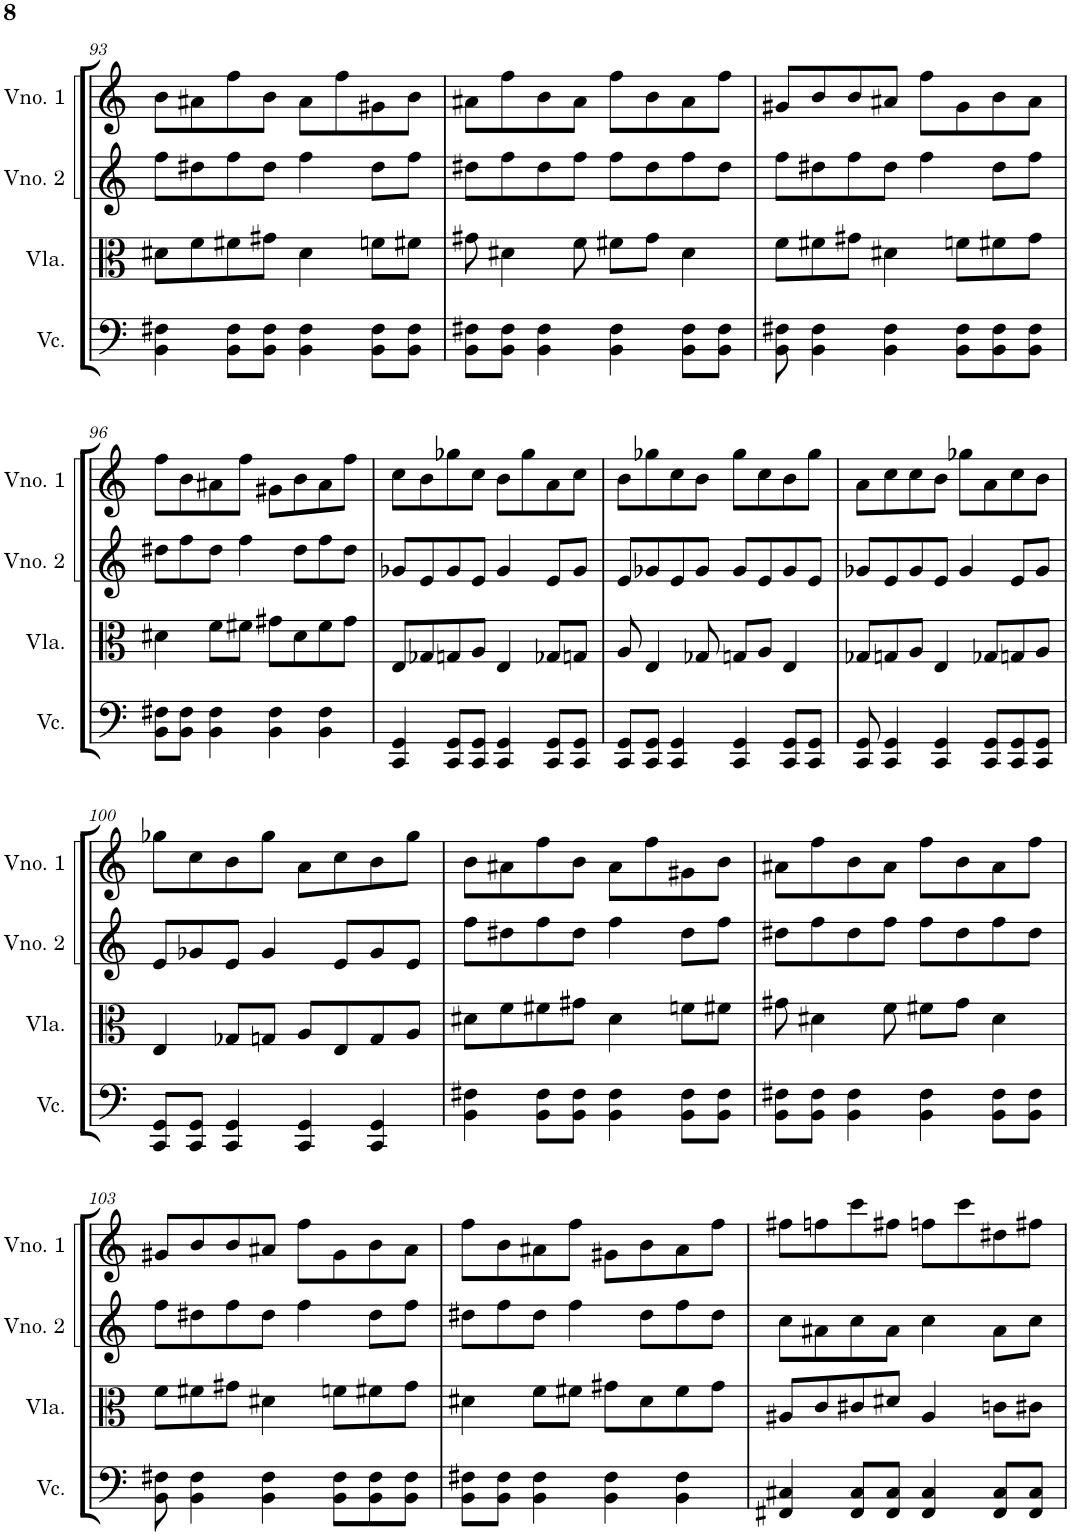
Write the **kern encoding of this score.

**kern	**kern	**kern	**kern
*part4	*part3	*part2	*part1
*staff4	*staff3	*staff2	*staff1
*I"Violoncelo	*I"Viola	*I"Violino 2	*I"Violino 1
*I'Vc.	*I'Vla.	*I'Vno. 2	*I'Vno. 1
!!LO:PB:g=z
*clefF4	*clefC3	*clefG2	*clefG2
*k[]	*k[]	*k[]	*k[]
*M4/4	*M4/4	*M4/4	*M4/4
=93	=93	=93	=93
4BB\ 4F#X\	8d#X\L	8ff\L	8b\L
.	8f\	8dd#X\	8a#X\
8BB\ 8F#\L	8f#X\	8ff\	8ff\
8BB\ 8F#\J	8g#X\J	8dd#\J	8b\J
4BB\ 4F#\	4d#\	4ff\	8a#\L
.	.	.	8ff\
8BB\ 8F#\L	8fn\L	8dd#\L	8g#X\
8BB\ 8F#\J	8f#X\J	8ff\J	8b\J
=94	=94	=94	=94
8BB\ 8F#X\L	8g#X\	8dd#X\L	8a#X\L
8BB\ 8F#\J	4d#X\	8ff\	8ff\
4BB\ 4F#\	.	8dd#\	8b\
.	8f\	8ff\J	8a#\J
4BB\ 4F#\	8f#X\L	8ff\L	8ff\L
.	8g#\J	8dd#\	8b\
8BB\ 8F#\L	4d#\	8ff\	8a#\
8BB\ 8F#\J	.	8dd#\J	8ff\J
=95	=95	=95	=95
8BB\ 8F#X\	8f\L	8ff\L	8g#X/L
4BB\ 4F#\	8f#X\	8dd#X\	8b/
.	8g#X\J	8ff\	8b/
4BB\ 4F#\	4d#X\	8dd#\J	8a#X/J
.	.	4ff\	8ff\L
8BB\ 8F#\L	8fn\L	.	8g#\
8BB\ 8F#\	8f#X\	8dd#\L	8b\
8BB\ 8F#\J	8g#\J	8ff\J	8a#\J
!!LO:LB:g=z
=96	=96	=96	=96
8BB\ 8F#X\L	4d#X\	8dd#X\L	8ff\L
8BB\ 8F#\J	.	8ff\	8b\
4BB\ 4F#\	8f\L	8dd#\J	8a#X\
.	8f#X\J	4ff\	8ff\J
4BB\ 4F#\	8g#X\L	.	8g#X\L
.	8d#\	8dd#\L	8b\
4BB\ 4F#\	8f#\	8ff\	8a#\
.	8g#\J	8dd#\J	8ff\J
=97	=97	=97	=97
4CC/ 4GG/	8E/L	8g-X/L	8cc\L
.	8G-X/	8e/	8b\
8CC/ 8GG/L	8Gn/	8g-/	8gg-X\
8CC/ 8GG/J	8A/J	8e/J	8cc\J
4CC/ 4GG/	4E/	4g-/	8b\L
.	.	.	8gg-\
8CC/ 8GG/L	8G-X/L	8e/L	8a\
8CC/ 8GG/J	8Gn/J	8g-/J	8cc\J
=98	=98	=98	=98
8CC/ 8GG/L	8A/	8e/L	8b\L
8CC/ 8GG/J	4E/	8g-X/	8gg-X\
4CC/ 4GG/	.	8e/	8cc\
.	8G-X/	8g-/J	8b\J
4CC/ 4GG/	8Gn/L	8g-/L	8gg-\L
.	8A/J	8e/	8cc\
8CC/ 8GG/L	4E/	8g-/	8b\
8CC/ 8GG/J	.	8e/J	8gg-\J
=99	=99	=99	=99
8CC/ 8GG/	8G-X/L	8g-X/L	8a\L
4CC/ 4GG/	8Gn/	8e/	8cc\
.	8A/J	8g-/	8cc\
4CC/ 4GG/	4E/	8e/J	8b\J
.	.	4g-/	8gg-X\L
8CC/ 8GG/L	8G-X/L	.	8a\
8CC/ 8GG/	8Gn/	8e/L	8cc\
8CC/ 8GG/J	8A/J	8g-/J	8b\J
!!LO:LB:g=z
=100	=100	=100	=100
8CC/ 8GG/L	4E/	8e/L	8gg-X\L
8CC/ 8GG/J	.	8g-X/	8cc\
4CC/ 4GG/	8G-X/L	8e/J	8b\
.	8Gn/J	4g-/	8gg-\J
4CC/ 4GG/	8A/L	.	8a\L
.	8E/	8e/L	8cc\
4CC/ 4GG/	8G/	8g-/	8b\
.	8A/J	8e/J	8gg-\J
=101	=101	=101	=101
4BB\ 4F#X\	8d#X\L	8ff\L	8b\L
.	8f\	8dd#X\	8a#X\
8BB\ 8F#\L	8f#X\	8ff\	8ff\
8BB\ 8F#\J	8g#X\J	8dd#\J	8b\J
4BB\ 4F#\	4d#\	4ff\	8a#\L
.	.	.	8ff\
8BB\ 8F#\L	8fn\L	8dd#\L	8g#X\
8BB\ 8F#\J	8f#X\J	8ff\J	8b\J
=102	=102	=102	=102
8BB\ 8F#X\L	8g#X\	8dd#X\L	8a#X\L
8BB\ 8F#\J	4d#X\	8ff\	8ff\
4BB\ 4F#\	.	8dd#\	8b\
.	8f\	8ff\J	8a#\J
4BB\ 4F#\	8f#X\L	8ff\L	8ff\L
.	8g#\J	8dd#\	8b\
8BB\ 8F#\L	4d#\	8ff\	8a#\
8BB\ 8F#\J	.	8dd#\J	8ff\J
!!LO:LB:g=z
=103	=103	=103	=103
8BB\ 8F#X\	8f\L	8ff\L	8g#X/L
4BB\ 4F#\	8f#X\	8dd#X\	8b/
.	8g#X\J	8ff\	8b/
4BB\ 4F#\	4d#X\	8dd#\J	8a#X/J
.	.	4ff\	8ff\L
8BB\ 8F#\L	8fn\L	.	8g#\
8BB\ 8F#\	8f#X\	8dd#\L	8b\
8BB\ 8F#\J	8g#\J	8ff\J	8a#\J
=104	=104	=104	=104
8BB\ 8F#X\L	4d#X\	8dd#X\L	8ff\L
8BB\ 8F#\J	.	8ff\	8b\
4BB\ 4F#\	8f\L	8dd#\J	8a#X\
.	8f#X\J	4ff\	8ff\J
4BB\ 4F#\	8g#X\L	.	8g#X\L
.	8d#\	8dd#\L	8b\
4BB\ 4F#\	8f#\	8ff\	8a#\
.	8g#\J	8dd#\J	8ff\J
=105	=105	=105	=105
4FF#X/ 4C#X/	8A#X/L	8cc\L	8ff#X\L
.	8c/	8a#X\	8ffn\
8FF#/ 8C#/L	8c#X/	8cc\	8ccc\
8FF#/ 8C#/J	8d#X/J	8a#\J	8ff#X\J
4FF#/ 4C#/	4A#/	4cc\	8ffn\L
.	.	.	8ccc\
8FF#/ 8C#/L	8cn\L	8a#\L	8dd#X\
8FF#/ 8C#/J	8c#X\J	8cc\J	8ff#X\J
=	=	=	=
*-	*-	*-	*-
